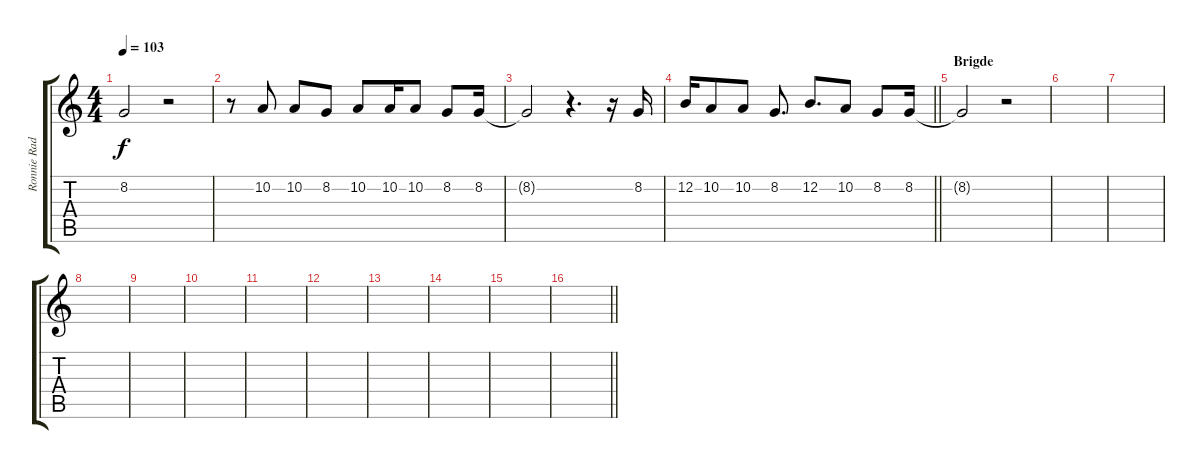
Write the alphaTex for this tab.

\track ("Ronnie Radke - Vocals" "Ronnie Rad") {instrument altosax}
\staff {score tabs}
\tuning (E4 B3 G3 D3 A2 E2) {hide}
\ts (4 4)
\tempo 103
\clef g2
\ks c
8.2{t}.2{dy f} r.2 |
r.8 10.2.8 10.2.8 8.2.8 10.2.8 10.2.16 10.2.8 8.2.8 8.2.16 |
8.2{t}.2 r.4{d} r.16 8.2.16 |
\barLineRight lightlight
12.2.16 10.2.8 10.2.8 8.2.8{d} 12.2.8{d} 10.2.8 8.2.8 8.2.16 |
\section ("" "Brigde")
8.2{t}.2 r.2 |
|
|
|
|
|
|
|
|
|
|
\barLineRight lightlight
